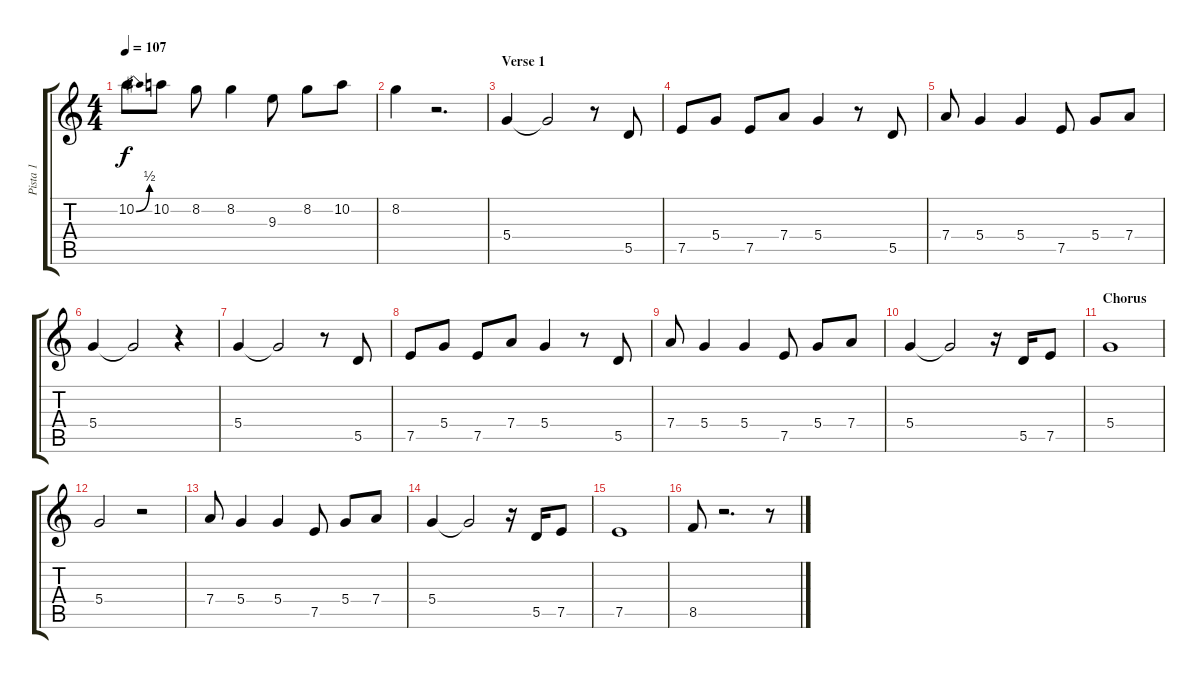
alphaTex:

\track ("Pista 1" "Pista 1") {instrument acousticguitarnylon}
\staff {score tabs}
\tuning (E4 B3 G3 D3 A2 E2) {hide}
\ts (4 4)
\tempo 107
\clef g2
\ks c
10.2{be (bend 0 0 60 2)}.8{dy f} 10.2.8 8.2.8 8.2.4 9.3.8 8.2.8 10.2.8 |
8.2.4 r.2{d} |
\section ("" "Verse 1")
5.4.4 5.4{t}.2 r.8 5.5.8 |
7.5.8 5.4.8 7.5.8 7.4.8 5.4.4 r.8 5.5.8 |
7.4.8 5.4.4 5.4.4 7.5.8 5.4.8 7.4.8 |
5.4.4 5.4{t}.2 r.4 |
5.4.4 5.4{t}.2 r.8 5.5.8 |
7.5.8 5.4.8 7.5.8 7.4.8 5.4.4 r.8 5.5.8 |
7.4.8 5.4.4 5.4.4 7.5.8 5.4.8 7.4.8 |
5.4.4 5.4{t}.2 r.16 5.5.16 7.5.8 |
\section ("" "Chorus")
5.4.1 |
5.4.2 r.2 |
7.4.8 5.4.4 5.4.4 7.5.8 5.4.8 7.4.8 |
5.4.4 5.4{t}.2 r.16 5.5.16 7.5.8 |
7.5.1 |
8.5.8 r.2{d} r.8
